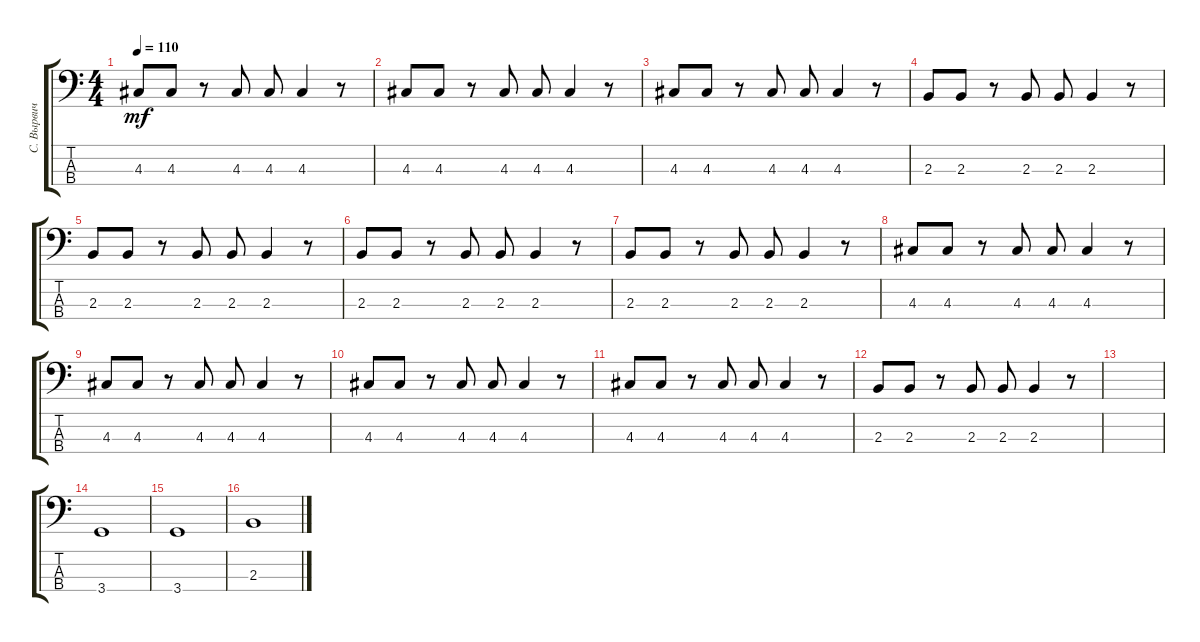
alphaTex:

\track ("С. Вырвич" "С. Вырвич") {instrument electricbassfinger}
\staff {score tabs}
\tuning (G2 D2 A1 E1) {hide}
\ts (4 4)
\tempo 110
\clef f4
\ks c
4.3.8{dy mf} 4.3.8 r.8 4.3.8 4.3.8 4.3.4 r.8 |
4.3.8 4.3.8 r.8 4.3.8 4.3.8 4.3.4 r.8 |
4.3.8 4.3.8 r.8 4.3.8 4.3.8 4.3.4 r.8 |
2.3.8 2.3.8 r.8 2.3.8 2.3.8 2.3.4 r.8 |
2.3.8 2.3.8 r.8 2.3.8 2.3.8 2.3.4 r.8 |
2.3.8 2.3.8 r.8 2.3.8 2.3.8 2.3.4 r.8 |
2.3.8 2.3.8 r.8 2.3.8 2.3.8 2.3.4 r.8 |
4.3.8 4.3.8 r.8 4.3.8 4.3.8 4.3.4 r.8 |
4.3.8 4.3.8 r.8 4.3.8 4.3.8 4.3.4 r.8 |
4.3.8 4.3.8 r.8 4.3.8 4.3.8 4.3.4 r.8 |
4.3.8 4.3.8 r.8 4.3.8 4.3.8 4.3.4 r.8 |
2.3.8 2.3.8 r.8 2.3.8 2.3.8 2.3.4 r.8 |
|
3.4.1 |
3.4.1 |
2.3.1
